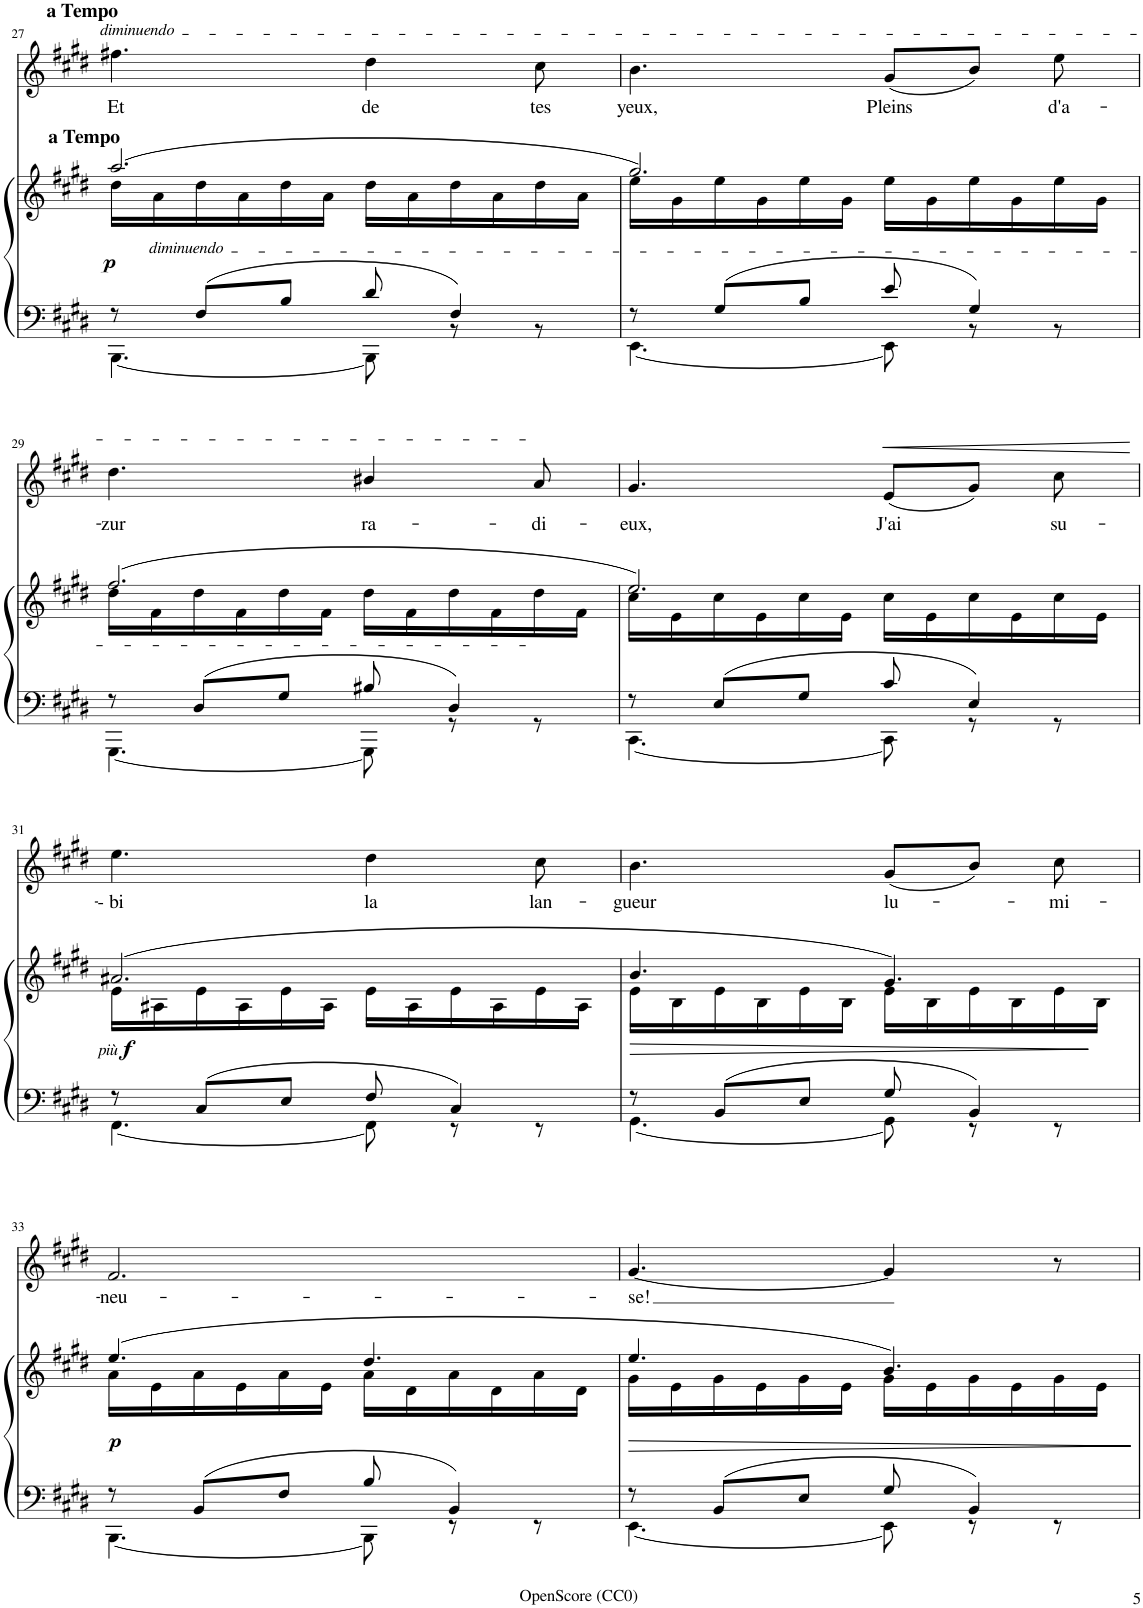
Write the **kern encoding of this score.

**kern	**kern	**dynam	**kern	**text	**dynam
*part2	*part2	*part2	*part1	*part1	*part1
*staff3	*staff2	*staff2/3	*staff1	*staff1	*staff1
*I"Piano	*	*	*I"Chant Voice	*	*
*I'Pno	*	*	*	*	*
!!LO:PB:g=z
*clefF4	*clefG2	*	*clefG2	*	*
*k[f#c#g#d#]	*k[f#c#g#d#]	*	*k[f#c#g#d#]	*	*
*M6/8	*M6/8	*	*M6/8	*	*
=27	=27	=27	=27	=27	=27
*^	*^	*	*	*	*
!	!	!	!	!	!LO:TX:a:B:t=a Tempo	!	!
!	!	!	!	!	!LO:TX:a:i:t=diminuendo	!	!
!	!	!LO:TX:a:B:t=a Tempo	!	!	!	!	!
!	!	!	!	!LO:DY:b	!	!LO:LY:b	!
8r	[4.BBB\	(2.aa/	16dd#\LL	p	4.ff#X\	Et	.
!	!	!	!LO:TX:b:i:t=diminuendo	!	!	!	!
.	.	.	16a\	.	.	.	.
8F#/L	.	.	16dd#\	.	.	.	.
.	.	.	16a\	.	.	.	.
8B/J	.	.	16dd#\	.	.	.	.
.	.	.	16a\JJ	.	.	.	.
!	!	!	!	!	!	!LO:LY:b	!
8d#/	8BBB\]	.	16dd#\LL	.	4dd#\	de	.
.	.	.	16a\	.	.	.	.
4F#/	8r	.	16dd#\	.	.	.	.
.	.	.	16a\	.	.	.	.
!	!	!	!	!	!	!LO:LY:b	!
.	8r	.	16dd#\	.	8cc#\	tes	.
.	.	.	16a\JJ	.	.	.	.
=28	=28	=28	=28	=28	=28	=28	=28
!	!	!	!	!	!	!LO:LY:b	!
8r	[4.EE\	2.gg#/)	16ee\LL	.	4.b\	yeux,	.
.	.	.	16g#\	.	.	.	.
8G#/L	.	.	16ee\	.	.	.	.
.	.	.	16g#\	.	.	.	.
8B/J	.	.	16ee\	.	.	.	.
.	.	.	16g#\JJ	.	.	.	.
!	!	!	!	!	!	!LO:LY:b	!
8e/	8EE\]	.	16ee\LL	.	(8g#/L	Pleins	.
.	.	.	16g#\	.	.	.	.
4G#/	8r	.	16ee\	.	8b/J)	.	.
.	.	.	16g#\	.	.	.	.
!	!	!	!	!	!	!LO:LY:b	!
.	8r	.	16ee\	.	8ee\	d'a-	.
.	.	.	16g#\JJ	.	.	.	.
!!LO:LB:g=z
=29	=29	=29	=29	=29	=29	=29	=29
!	!	!	!	!	!	!LO:LY:b	!
8r	[4.GGG#\	(2.ff#/	16dd#\LL	.	4.dd#\	-zur	.
.	.	.	16f#\	.	.	.	.
8D#/L	.	.	16dd#\	.	.	.	.
.	.	.	16f#\	.	.	.	.
8G#/J	.	.	16dd#\	.	.	.	.
.	.	.	16f#\JJ	.	.	.	.
!	!	!	!	!	!	!LO:LY:b	!
8B#X/	8GGG#\]	.	16dd#\LL	.	4b#X/	ra-	.
.	.	.	16f#\	.	.	.	.
4D#/	8r	.	16dd#\	.	.	.	.
.	.	.	16f#\	.	.	.	.
!	!	!	!	!	!	!LO:LY:b	!
.	8r	.	16dd#\	.	8a/	-di-	.
.	.	.	16f#\JJ	.	.	.	.
=30	=30	=30	=30	=30	=30	=30	=30
!	!	!	!	!	!	!LO:LY:b	!
8r	[4.CC#\	2.ee/)	16cc#\LL	.	4.g#/	-eux,	.
.	.	.	16e\	.	.	.	.
8E/L	.	.	16cc#\	.	.	.	.
.	.	.	16e\	.	.	.	.
8G#/J	.	.	16cc#\	.	.	.	.
.	.	.	16e\JJ	.	.	.	.
!	!	!	!	!	!	!LO:LY:b	!LO:HP:b
8c#/	8CC#\]	.	16cc#\LL	.	(8e/L	J'ai	<
.	.	.	16e\	.	.	.	.
4E/	8r	.	16cc#\	.	8g#/J)	.	.
.	.	.	16e\	.	.	.	.
!	!	!	!	!	!	!LO:LY:b	!
.	8r	.	16cc#\	.	8cc#\	su-	.
.	.	.	16e\JJ	.	.	.	.
*v	*v	*	*	*	*	*	*
*	*v	*v	*	*	*	*
.	.	.	.	.	[
!!LO:LB:g=z
=31	=31	=31	=31	=31	=31
*^	*^	*	*	*	*
!	!	!	!	!LO:DY:b	!	!LO:LY:b	!
!	!	!	!	!LO:DY:n=1:b	!	!	!
8r	[4.FF#\	(2.a#X/	16e\LL	other-dynamics f	4.ee\	-- bi	.
.	.	.	16A#X\	.	.	.	.
8C#/L	.	.	16e\	.	.	.	.
.	.	.	16A#\	.	.	.	.
8E/J	.	.	16e\	.	.	.	.
.	.	.	16A#\JJ	.	.	.	.
!	!	!	!	!	!	!LO:LY:b	!
8F#/	8FF#\]	.	16e\LL	.	4dd#\	la	.
.	.	.	16A#\	.	.	.	.
4C#/	8r	.	16e\	.	.	.	.
.	.	.	16A#\	.	.	.	.
!	!	!	!	!	!	!LO:LY:b	!
.	8r	.	16e\	.	8cc#\	lan-	.
.	.	.	16A#\JJ	.	.	.	.
=32	=32	=32	=32	=32	=32	=32	=32
!	!	!	!	!LO:HP:b	!	!LO:LY:b	!
8r	[4.GG#\	4.b/	16e\LL	>	4.b\	-gueur	.
.	.	.	16B\	.	.	.	.
8BB/L	.	.	16e\	.	.	.	.
.	.	.	16B\	.	.	.	.
8E/J	.	.	16e\	.	.	.	.
.	.	.	16B\JJ	.	.	.	.
!	!	!	!	!	!	!LO:LY:b	!
8G#/	8GG#\]	4.g#/)	16e\LL	.	(8g#/L	lu-	.
.	.	.	16B\	.	.	.	.
4BB/	8r	.	16e\	.	8b/J)	.	.
.	.	.	16B\	.	.	.	.
!	!	!	!	!	!	!LO:LY:b	!
.	8r	.	16e\	.	8cc#\	-mi-	.
.	.	.	16B\JJ	.	.	.	.
!!LO:LB:g=z
=33	=33	=33	=33	=33	=33	=33	=33
!	!	!	!	!LO:DY:b	!	!LO:LY:b	!
8r	[4.BBB\	(4.ee/	16a\LL	p	2.f#/	-neu-	.
.	.	.	16e\	.	.	.	.
8BB/L	.	.	16a\	.	.	.	.
.	.	.	16e\	.	.	.	.
8F#/J	.	.	16a\	.	.	.	.
.	.	.	16e\JJ	.	.	.	.
8B/	8BBB\]	4.dd#/	16a\LL	.	.	.	.
.	.	.	16d#\	.	.	.	.
4BB/	8r	.	16a\	.	.	.	.
.	.	.	16d#\	.	.	.	.
.	8r	.	16a\	.	.	.	.
.	.	.	16d#\JJ	.	.	.	.
=34	=34	=34	=34	=34	=34	=34	=34
!	!	!	!	!	!	!LO:LY:b	!
8r	[4.EE\	4.ee/	16g#\LL	.	[4.g#/	-se!	.
.	.	.	16e\	.	.	.	.
8BB/L	.	.	16g#\	.	.	.	.
.	.	.	16e\	.	.	.	.
8E/J	.	.	16g#\	.	.	.	.
.	.	.	16e\JJ	.	.	.	.
8G#/	8EE\]	4.b/)	16g#\LL	.	4g#/]	.	.
.	.	.	16e\	.	.	.	.
4BB/	8r	.	16g#\	.	.	.	.
.	.	.	16e\	.	.	.	.
.	8r	.	16g#\	.	8r	.	.
.	.	.	16e\JJ	.	.	.	.
*v	*v	*	*	*	*	*	*
*	*v	*v	*	*	*	*
.	.	]	.	.	.
=	=	=	=	=	=
*-	*-	*-	*-	*-	*-
